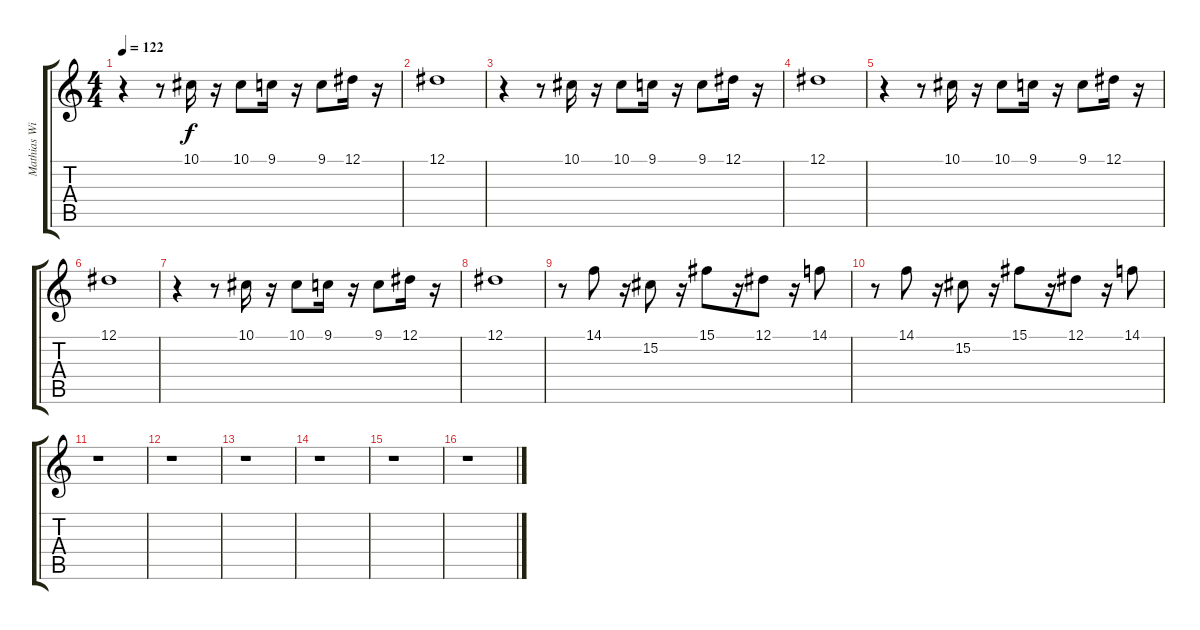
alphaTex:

\track ("Mathias Wiesner" "Mathias Wi") {instrument tuba}
\staff {score tabs}
\tuning (Eb4 Bb3 Gb3 Db3 Ab2 Eb2) {hide}
\ts (4 4)
\tempo 122
\clef g2
\ks c
r.4{dy f instrument tuba} r.8 10.1.16 r.16 10.1.8 9.1.16 r.16 9.1.8 12.1.16 r.16 |
12.1.1 |
r.4 r.8 10.1.16 r.16 10.1.8 9.1.16 r.16 9.1.8 12.1.16 r.16 |
12.1.1 |
r.4 r.8 10.1.16 r.16 10.1.8 9.1.16 r.16 9.1.8 12.1.16 r.16 |
12.1.1 |
r.4 r.8 10.1.16 r.16 10.1.8 9.1.16 r.16 9.1.8 12.1.16 r.16 |
12.1.1 |
r.8 14.1.8 r.16 15.2.8 r.16 15.1.8 r.16 12.1.8 r.16 14.1.8 |
r.8 14.1.8 r.16 15.2.8 r.16 15.1.8 r.16 12.1.8 r.16 14.1.8 |
r.1 |
r.1 |
r.1 |
r.1 |
r.1 |
r.1
